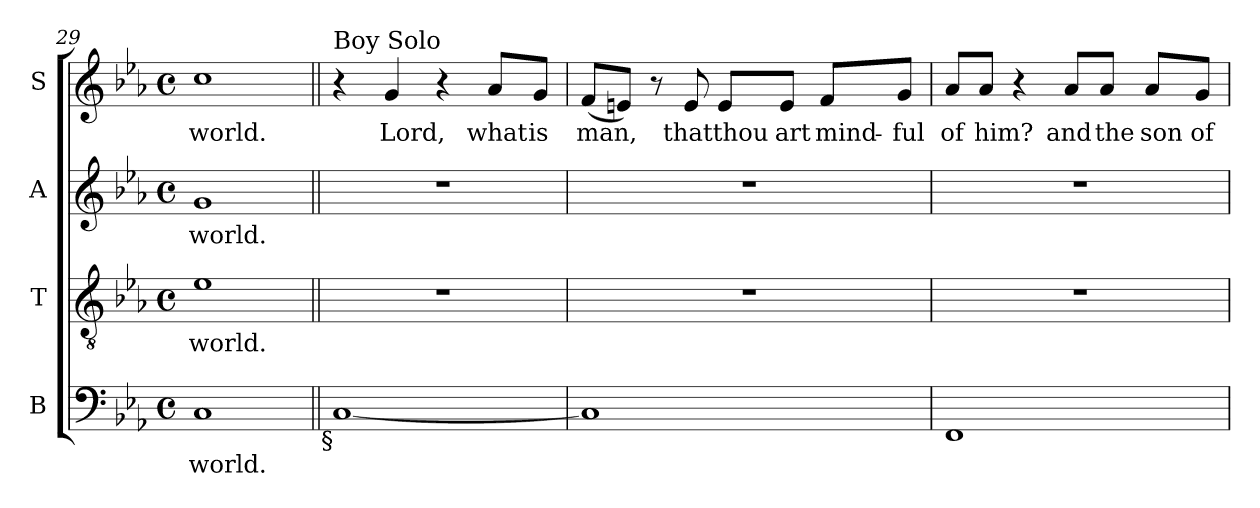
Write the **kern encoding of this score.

**kern	**text	**kern	**text	**kern	**text	**kern	**text
*part4	*part4	*part3	*part3	*part2	*part2	*part1	*part1
*staff4	*staff4	*staff3	*staff3	*staff2	*staff2	*staff1	*staff1
*I"B	*	*I"T	*	*I"A	*	*I"S	*
*I'B	*	*I'T	*	*I'A	*	*I'S	*
*clefF4	*	*clefGv2	*	*clefG2	*	*clefG2	*
*	*	*ITrd7c12	*	*	*	*	*
*k[b-e-a-]	*	*k[b-e-a-]	*	*k[b-e-a-]	*	*k[b-e-a-]	*
*c:	*	*c:	*	*c:	*	*c:	*
*M4/4	*	*M4/4	*	*M4/4	*	*M4/4	*
*met(c)	*	*met(c)	*	*met(c)	*	*met(c)	*
=29	=29	=29	=29	=29	=29	=29	=29
!	!LO:LY:b:color=#000000	!	!	!	!	!	!
!	!	!	!LO:LY:b:color=#000000	!	!	!	!
!	!	!	!	!	!LO:LY:b:color=#000000	!	!
!	!	!	!	!	!	!	!LO:LY:b:color=#000000
1Ci	world.	1E-i	world.	1gi	world.	1cci	world.
!!LO:PB:g=z
=30||	=30||	=30||	=30||	=30||	=30||	=30||	=30||
!	!	!	!	!	!	!LO:TX:a:t=Boy Solo	!
!LO:TX:b:rj:t=§	!	!	!	!	!	!	!
[1Ci	.	1r	.	1r	.	4r	.
!	!	!	!	!	!	!	!LO:LY:b:color=#000000
.	.	.	.	.	.	4gi/	Lord,
.	.	.	.	.	.	4r	.
!	!	!	!	!	!	!	!LO:LY:b:color=#000000
.	.	.	.	.	.	8a-i/L	what
!	!	!	!	!	!	!	!LO:LY:b:color=#000000
.	.	.	.	.	.	8gi/J	is
=31	=31	=31	=31	=31	=31	=31	=31
!	!	!	!	!	!	!	!LO:LY:b:color=#000000
1Ci]	.	1r	.	1r	.	(8fi/L	man,
.	.	.	.	.	.	8eni/J)	.
.	.	.	.	.	.	8r	.
!	!	!	!	!	!	!	!LO:LY:b:color=#000000
.	.	.	.	.	.	8ei/	that
!	!	!	!	!	!	!	!LO:LY:b:color=#000000
.	.	.	.	.	.	8ei/L	thou
!	!	!	!	!	!	!	!LO:LY:b:color=#000000
.	.	.	.	.	.	8ei/J	art
!	!	!	!	!	!	!	!LO:LY:b:color=#000000
.	.	.	.	.	.	8fi/L	mind-
!	!	!	!	!	!	!	!LO:LY:b:color=#000000
.	.	.	.	.	.	8gi/J	-ful
=32	=32	=32	=32	=32	=32	=32	=32
!	!	!	!	!	!	!	!LO:LY:b:color=#000000
1FFi	.	1r	.	1r	.	8a-i/L	of
!	!	!	!	!	!	!	!LO:LY:b:color=#000000
.	.	.	.	.	.	8a-i/J	him?
.	.	.	.	.	.	4r	.
!	!	!	!	!	!	!	!LO:LY:b:color=#000000
.	.	.	.	.	.	8a-i/L	and
!	!	!	!	!	!	!	!LO:LY:b:color=#000000
.	.	.	.	.	.	8a-i/J	the
!	!	!	!	!	!	!	!LO:LY:b:color=#000000
.	.	.	.	.	.	8a-i/L	son
!	!	!	!	!	!	!	!LO:LY:b:color=#000000
.	.	.	.	.	.	8gi/J	of
=	=	=	=	=	=	=	=
*-	*-	*-	*-	*-	*-	*-	*-
